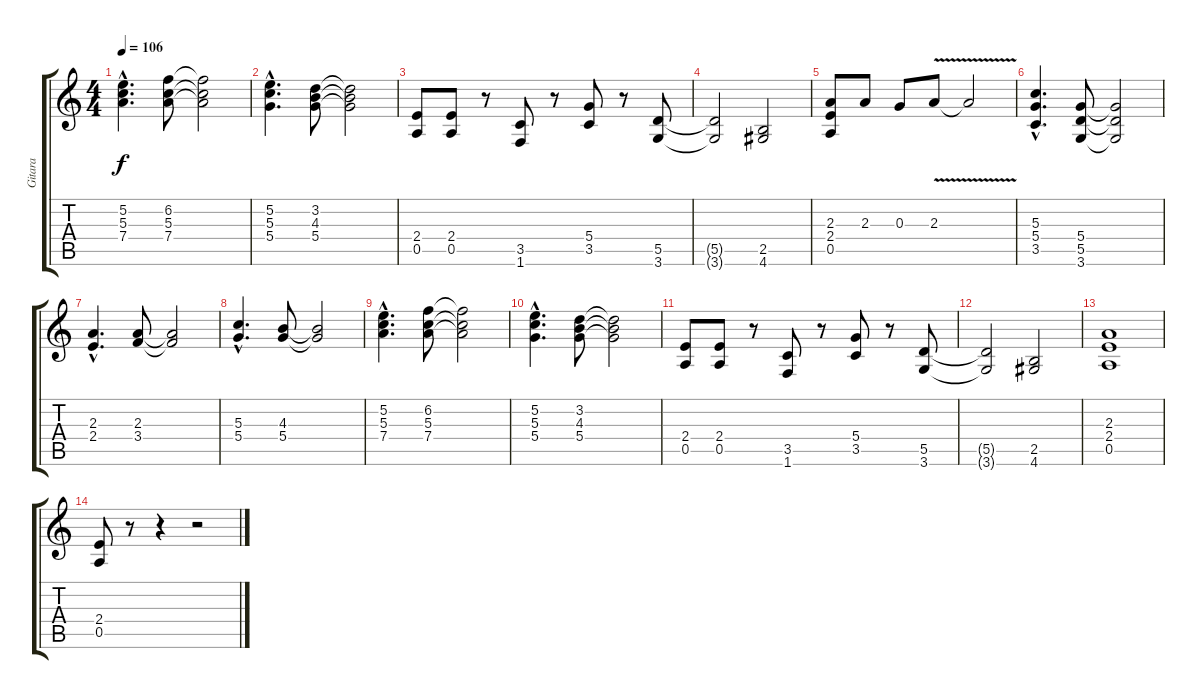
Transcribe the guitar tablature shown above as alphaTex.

\track ("Gitara" "Gitara") {instrument overdrivenguitar}
\staff {score tabs}
\tuning (E4 B3 G3 D3 A2 E2) {hide}
\ts (4 4)
\tempo 106
\clef g2
\ks c
(5.2{hac} 5.3{hac} 7.4{hac}).4{d dy f} (6.2 5.3 7.4).8 (6.2{t} 5.3{t} 7.4{t}).2 |
(5.2{hac} 5.3{hac} 5.4{hac}).4{d} (3.2 4.3 5.4).8 (3.2{t} 4.3{t} 5.4{t}).2 |
(2.4 0.5).8 (2.4 0.5).8 r.8 (3.5 1.6).8 r.8 (5.4 3.5).8 r.8 (5.5 3.6).8 |
(5.5{t} 3.6{t}).2 (2.5 4.6).2 |
(2.3 2.4 0.5).8 2.3.8 0.3.8 2.3{v}.8 2.3{t}.2 |
(5.3{hac} 5.4{hac} 3.5{hac}).4{d} (5.4 5.5 3.6).8 (5.4{t} 5.5{t} 3.6{t}).2 |
(2.3{hac} 2.4{hac}).4{d} (2.3 3.4).8 (2.3{t} 3.4{t}).2 |
(5.3{hac} 5.4{hac}).4{d} (4.3 5.4).8 (4.3{t} 5.4{t}).2 |
(5.2{hac} 5.3{hac} 7.4{hac}).4{d} (6.2 5.3 7.4).8 (6.2{t} 5.3{t} 7.4{t}).2 |
(5.2{hac} 5.3{hac} 5.4{hac}).4{d} (3.2 4.3 5.4).8 (3.2{t} 4.3{t} 5.4{t}).2 |
(2.4 0.5).8 (2.4 0.5).8 r.8 (3.5 1.6).8 r.8 (5.4 3.5).8 r.8 (5.5 3.6).8 |
(5.5{t} 3.6{t}).2 (2.5 4.6).2 |
(2.3 2.4 0.5).1 |
(2.4 0.5).8 r.8 r.4 r.2
